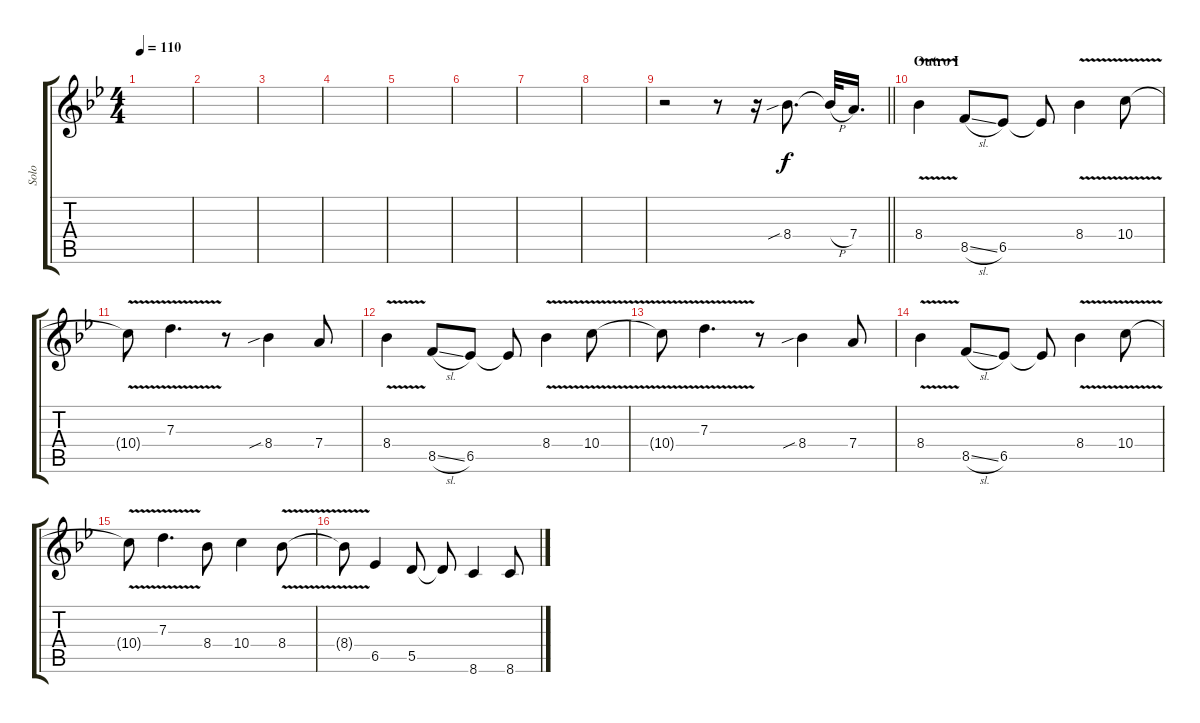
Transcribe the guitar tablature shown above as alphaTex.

\track ("Solo" "Solo") {instrument acousticguitarsteel}
\staff {score tabs}
\tuning (E4 B3 G3 D3 A2 E2) {hide}
\ts (4 4)
\tempo 110
\clef g2
\ks gminor
|
|
|
|
|
|
|
|
\barLineRight lightlight
r.2 r.8 r.16 8.4{sib}.8{d dy f} 8.4{h t}.32 7.4.16{d} |
\section ("" "Outro I")
8.4{v}.4 8.5{sl}.8 6.5.8 6.5{t}.8 8.4{v}.4 10.4{v}.8 |
10.4{t}.8 7.3{v}.4{d} r.8 8.4{sib}.4 7.4.8 |
8.4{v}.4 8.5{sl}.8 6.5.8 6.5{t}.8 8.4{v}.4 10.4{v}.8 |
10.4{t}.8 7.3{v}.4{d} r.8 8.4{sib}.4 7.4.8 |
8.4{v}.4 8.5{sl}.8 6.5.8 6.5{t}.8 8.4{v}.4 10.4{v}.8 |
10.4{t}.8 7.3{v}.4{d} 8.4.8 10.4.4 8.4{v}.8 |
8.4{t}.8 6.5.4 5.5.8 5.5{t}.8 8.6.4 8.6.8
